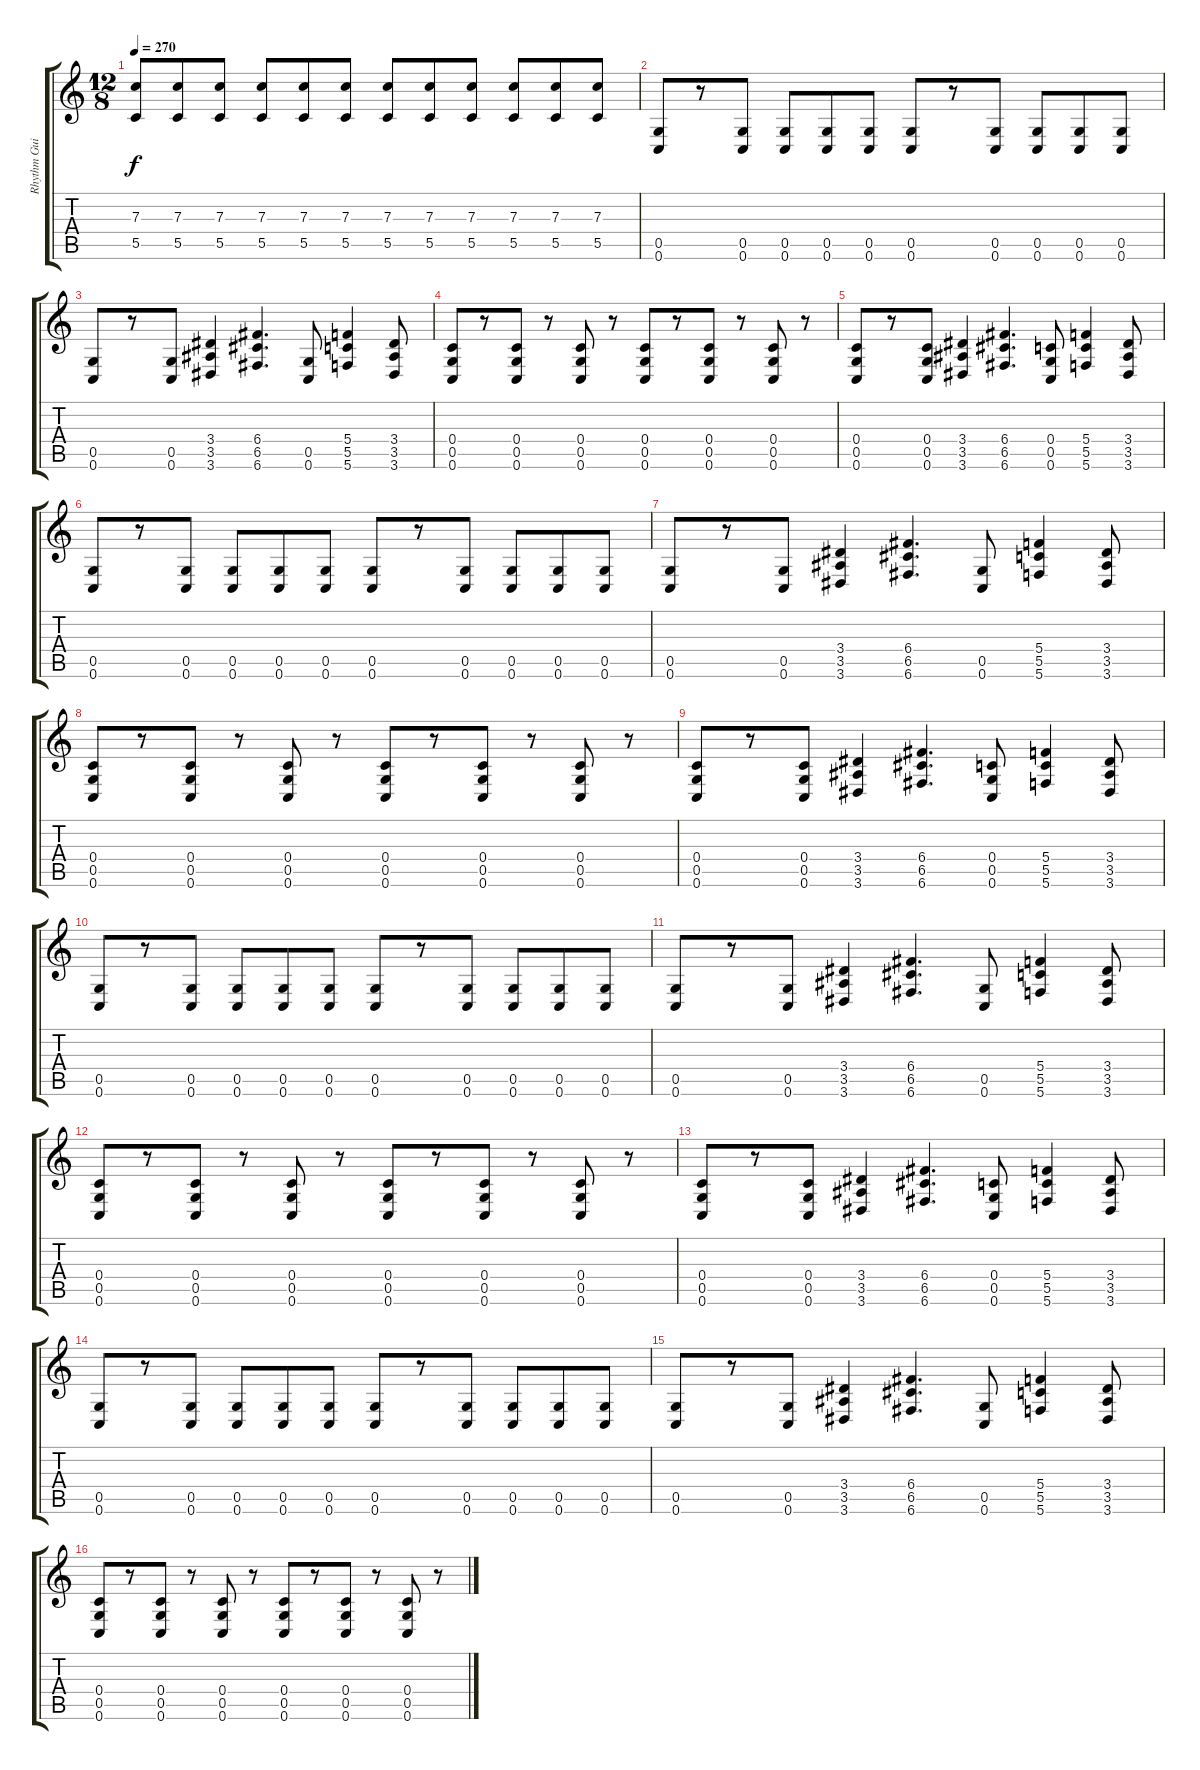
\track ("Rhythm Guitar 2" "Rhythm Gui") {instrument distortionguitar}
\staff {score tabs}
\tuning (D4 A3 F3 C3 G2 C2) {hide}
\ts (12 8)
\tempo 270
\clef g2
\ks c
(7.3 5.5).8{dy f} (7.3 5.5).8 (7.3 5.5).8 (7.3 5.5).8 (7.3 5.5).8 (7.3 5.5).8 (7.3 5.5).8 (7.3 5.5).8 (7.3 5.5).8 (7.3 5.5).8 (7.3 5.5).8 (7.3 5.5).8 |
(0.5 0.6).8 r.8 (0.5 0.6).8 (0.5 0.6).8 (0.5 0.6).8 (0.5 0.6).8 (0.5 0.6).8 r.8 (0.5 0.6).8 (0.5 0.6).8 (0.5 0.6).8 (0.5 0.6).8 |
(0.5 0.6).8 r.8 (0.5 0.6).8 (3.4 3.5 3.6).4 (6.4 6.5 6.6).4{d} (0.5 0.6).8 (5.4 5.5 5.6).4 (3.4 3.5 3.6).8 |
(0.4 0.5 0.6).8 r.8 (0.4 0.5 0.6).8 r.8 (0.4 0.5 0.6).8 r.8 (0.4 0.5 0.6).8 r.8 (0.4 0.5 0.6).8 r.8 (0.4 0.5 0.6).8 r.8 |
(0.4 0.5 0.6).8 r.8 (0.4 0.5 0.6).8 (3.4 3.5 3.6).4 (6.4 6.5 6.6).4{d} (0.4 0.5 0.6).8 (5.4 5.5 5.6).4 (3.4 3.5 3.6).8 |
(0.5 0.6).8 r.8 (0.5 0.6).8 (0.5 0.6).8 (0.5 0.6).8 (0.5 0.6).8 (0.5 0.6).8 r.8 (0.5 0.6).8 (0.5 0.6).8 (0.5 0.6).8 (0.5 0.6).8 |
(0.5 0.6).8 r.8 (0.5 0.6).8 (3.4 3.5 3.6).4 (6.4 6.5 6.6).4{d} (0.5 0.6).8 (5.4 5.5 5.6).4 (3.4 3.5 3.6).8 |
(0.4 0.5 0.6).8 r.8 (0.4 0.5 0.6).8 r.8 (0.4 0.5 0.6).8 r.8 (0.4 0.5 0.6).8 r.8 (0.4 0.5 0.6).8 r.8 (0.4 0.5 0.6).8 r.8 |
(0.4 0.5 0.6).8 r.8 (0.4 0.5 0.6).8 (3.4 3.5 3.6).4 (6.4 6.5 6.6).4{d} (0.4 0.5 0.6).8 (5.4 5.5 5.6).4 (3.4 3.5 3.6).8 |
(0.5 0.6).8 r.8 (0.5 0.6).8 (0.5 0.6).8 (0.5 0.6).8 (0.5 0.6).8 (0.5 0.6).8 r.8 (0.5 0.6).8 (0.5 0.6).8 (0.5 0.6).8 (0.5 0.6).8 |
(0.5 0.6).8 r.8 (0.5 0.6).8 (3.4 3.5 3.6).4 (6.4 6.5 6.6).4{d} (0.5 0.6).8 (5.4 5.5 5.6).4 (3.4 3.5 3.6).8 |
(0.4 0.5 0.6).8 r.8 (0.4 0.5 0.6).8 r.8 (0.4 0.5 0.6).8 r.8 (0.4 0.5 0.6).8 r.8 (0.4 0.5 0.6).8 r.8 (0.4 0.5 0.6).8 r.8 |
(0.4 0.5 0.6).8 r.8 (0.4 0.5 0.6).8 (3.4 3.5 3.6).4 (6.4 6.5 6.6).4{d} (0.4 0.5 0.6).8 (5.4 5.5 5.6).4 (3.4 3.5 3.6).8 |
(0.5 0.6).8 r.8 (0.5 0.6).8 (0.5 0.6).8 (0.5 0.6).8 (0.5 0.6).8 (0.5 0.6).8 r.8 (0.5 0.6).8 (0.5 0.6).8 (0.5 0.6).8 (0.5 0.6).8 |
(0.5 0.6).8 r.8 (0.5 0.6).8 (3.4 3.5 3.6).4 (6.4 6.5 6.6).4{d} (0.5 0.6).8 (5.4 5.5 5.6).4 (3.4 3.5 3.6).8 |
(0.4 0.5 0.6).8 r.8 (0.4 0.5 0.6).8 r.8 (0.4 0.5 0.6).8 r.8 (0.4 0.5 0.6).8 r.8 (0.4 0.5 0.6).8 r.8 (0.4 0.5 0.6).8 r.8
